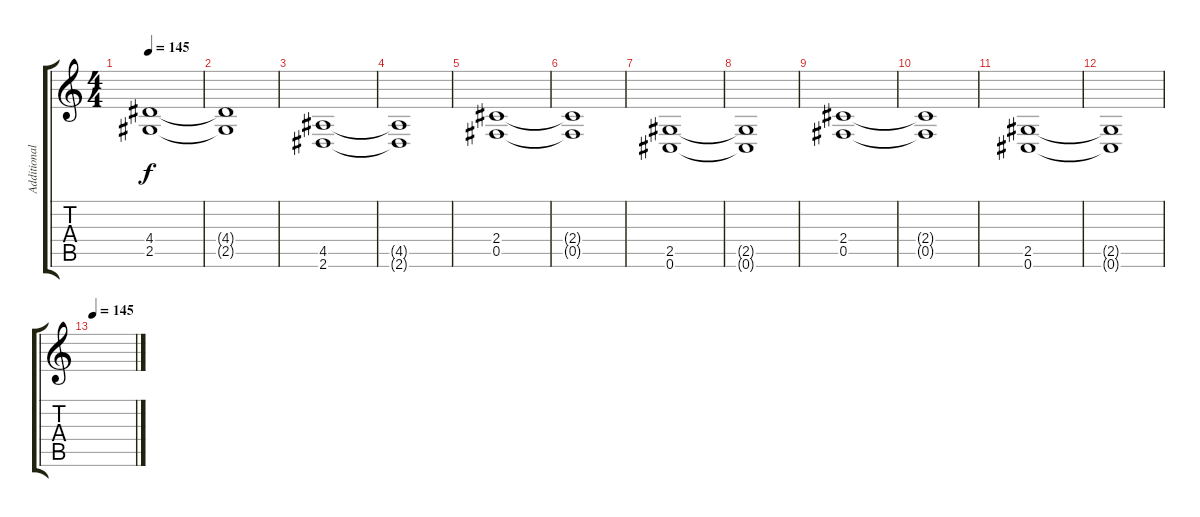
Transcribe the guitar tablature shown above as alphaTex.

\track ("Additional Guitar" "Additional") {instrument distortionguitar}
\staff {score tabs}
\tuning (Db4 Ab3 E3 B2 Gb2 Db2) {hide}
\ts (4 4)
\tempo 145
\clef g2
\ks c
(4.4 2.5).1{dy f} |
(4.4{t} 2.5{t}).1 |
(4.5 2.6).1 |
(4.5{t} 2.6{t}).1 |
(2.4 0.5).1 |
(2.4{t} 0.5{t}).1 |
(2.5 0.6).1 |
(2.5{t} 0.6{t}).1 |
(2.4 0.5).1 |
(2.4{t} 0.5{t}).1 |
(2.5 0.6).1 |
(2.5{t} 0.6{t}).1 |
\tempo 145
